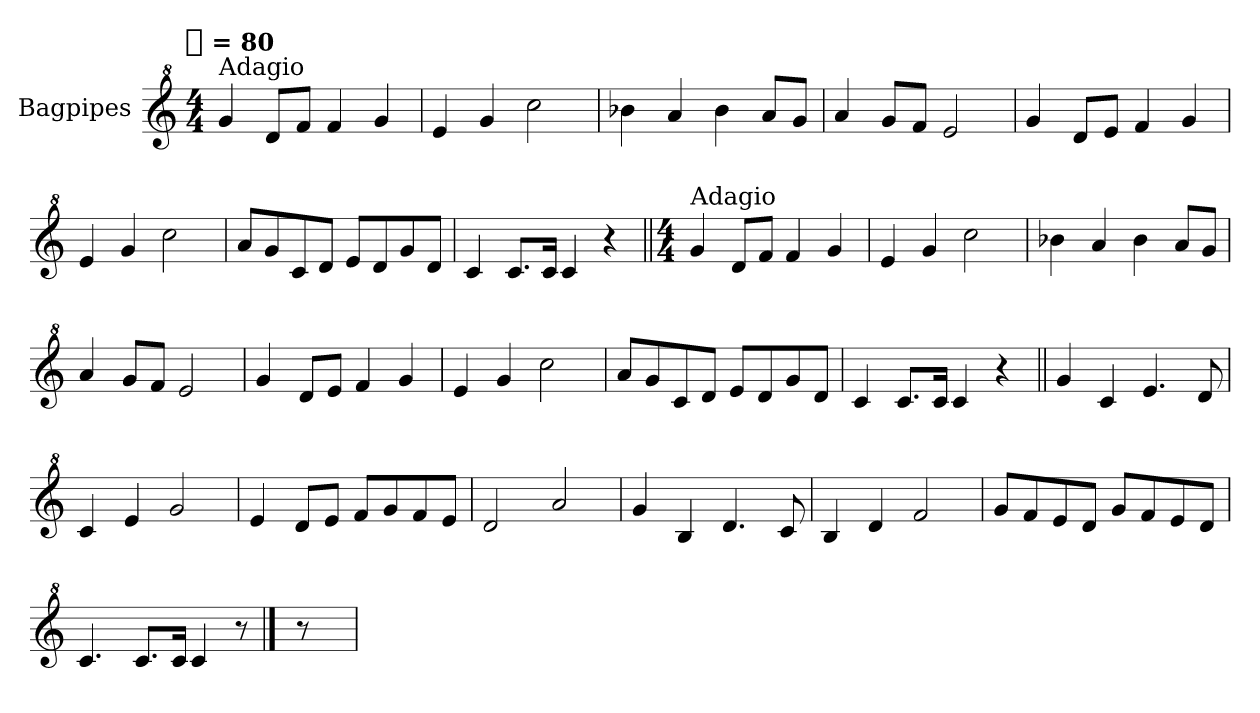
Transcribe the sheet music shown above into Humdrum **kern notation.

**kern
*part1
*staff1
*I"Bagpipes
*I'Bag
*clefG^2
*k[]
!!LO:TX:omd:t=[quarter] = 80
*M4/4
*MM80
=1
!LO:TX:a:t=Adagio
4gg
8ddL
8ffJ
4ff
4gg
=
4ee
4gg
2ccc
=
4bb-X
4aa
4bb-
8aaL
8ggJ
=
4aa
8ggL
8ffJ
2ee
=
4gg
8ddL
8eeJ
4ff
4gg
=
4ee
4gg
2ccc
=
8aaL
8gg
8cc
8ddJ
8eeL
8dd
8gg
8ddJ
=
4cc
8.ccL
16ccJk
4cc
4r
=||
*M4/4
*MM80
!LO:TX:a:t=Adagio
4gg
8ddL
8ffJ
4ff
4gg
=
4ee
4gg
2ccc
=
4bb-X
4aa
4bb-
8aaL
8ggJ
=
4aa
8ggL
8ffJ
2ee
=
4gg
8ddL
8eeJ
4ff
4gg
=
4ee
4gg
2ccc
=
8aaL
8gg
8cc
8ddJ
8eeL
8dd
8gg
8ddJ
=
4cc
8.ccL
16ccJk
4cc
4r
=||
4gg
4cc
4.ee
8dd
=
4cc
4ee
2gg
=
4ee
8ddL
8eeJ
8ffL
8gg
8ff
8eeJ
=
2dd
2aa
=
4gg
4b
4.dd
8cc
=
4b
4dd
2ff
=
8ggL
8ff
8ee
8ddJ
8ggL
8ff
8ee
8ddJ
=
4.cc
8.ccL
16ccJk
4cc
8r
==
8r
=
*-
